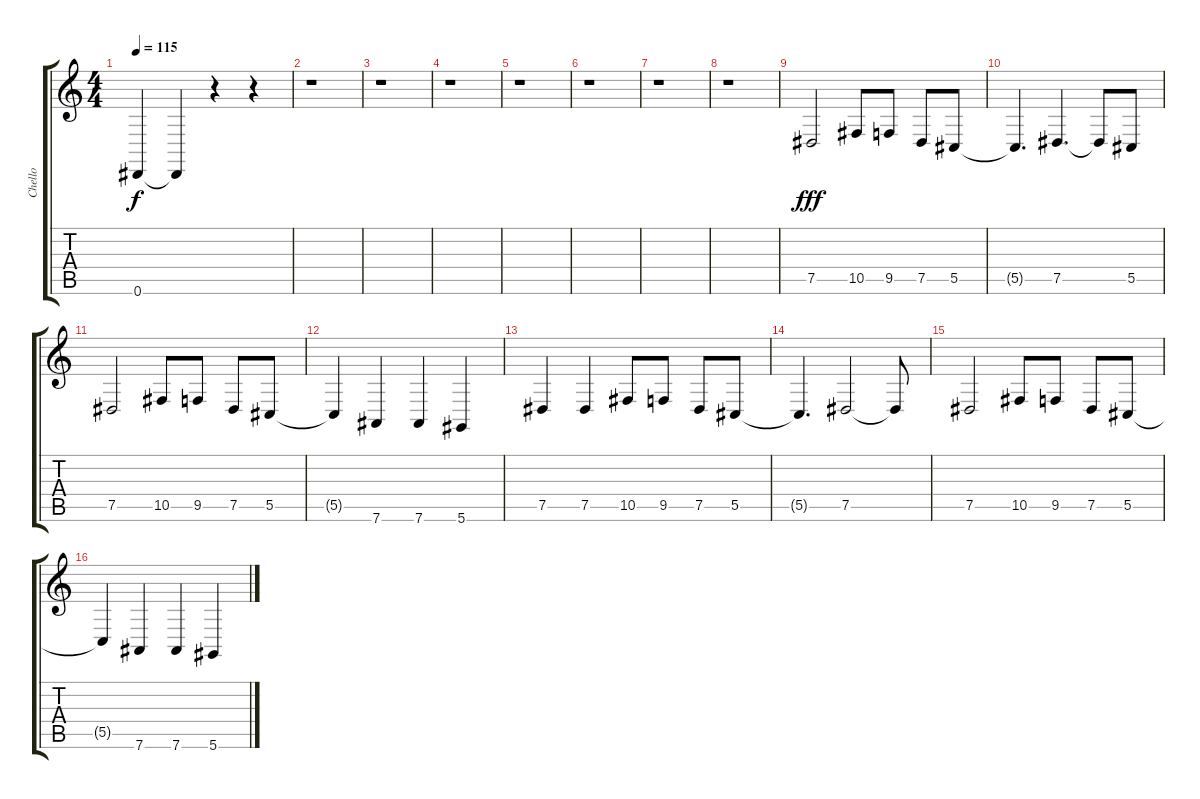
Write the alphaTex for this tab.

\track ("Chello" "Chello") {instrument cello}
\staff {score tabs}
\tuning (Eb4 Bb3 Gb3 Db3 Ab2 Eb2) {hide}
\ts (4 4)
\tempo 115
\clef g2
\ks c
0.6.4{dy f} 0.6{t}.4 r.4 r.4 |
r.1 |
r.1 |
r.1 |
r.1 |
r.1 |
r.1 |
r.1 |
7.5.2{dy fff} 10.5.8 9.5.8 7.5.8 5.5.8 |
5.5{t}.4{d} 7.5.4{d} 7.5{t}.8 5.5.8 |
7.5.2 10.5.8 9.5.8 7.5.8 5.5.8 |
5.5{t}.4 7.6.4 7.6.4 5.6.4 |
7.5.4 7.5.4 10.5.8 9.5.8 7.5.8 5.5.8 |
5.5{t}.4{d} 7.5.2 7.5{t}.8 |
7.5.2 10.5.8 9.5.8 7.5.8 5.5.8 |
5.5{t}.4 7.6.4 7.6.4 5.6.4
